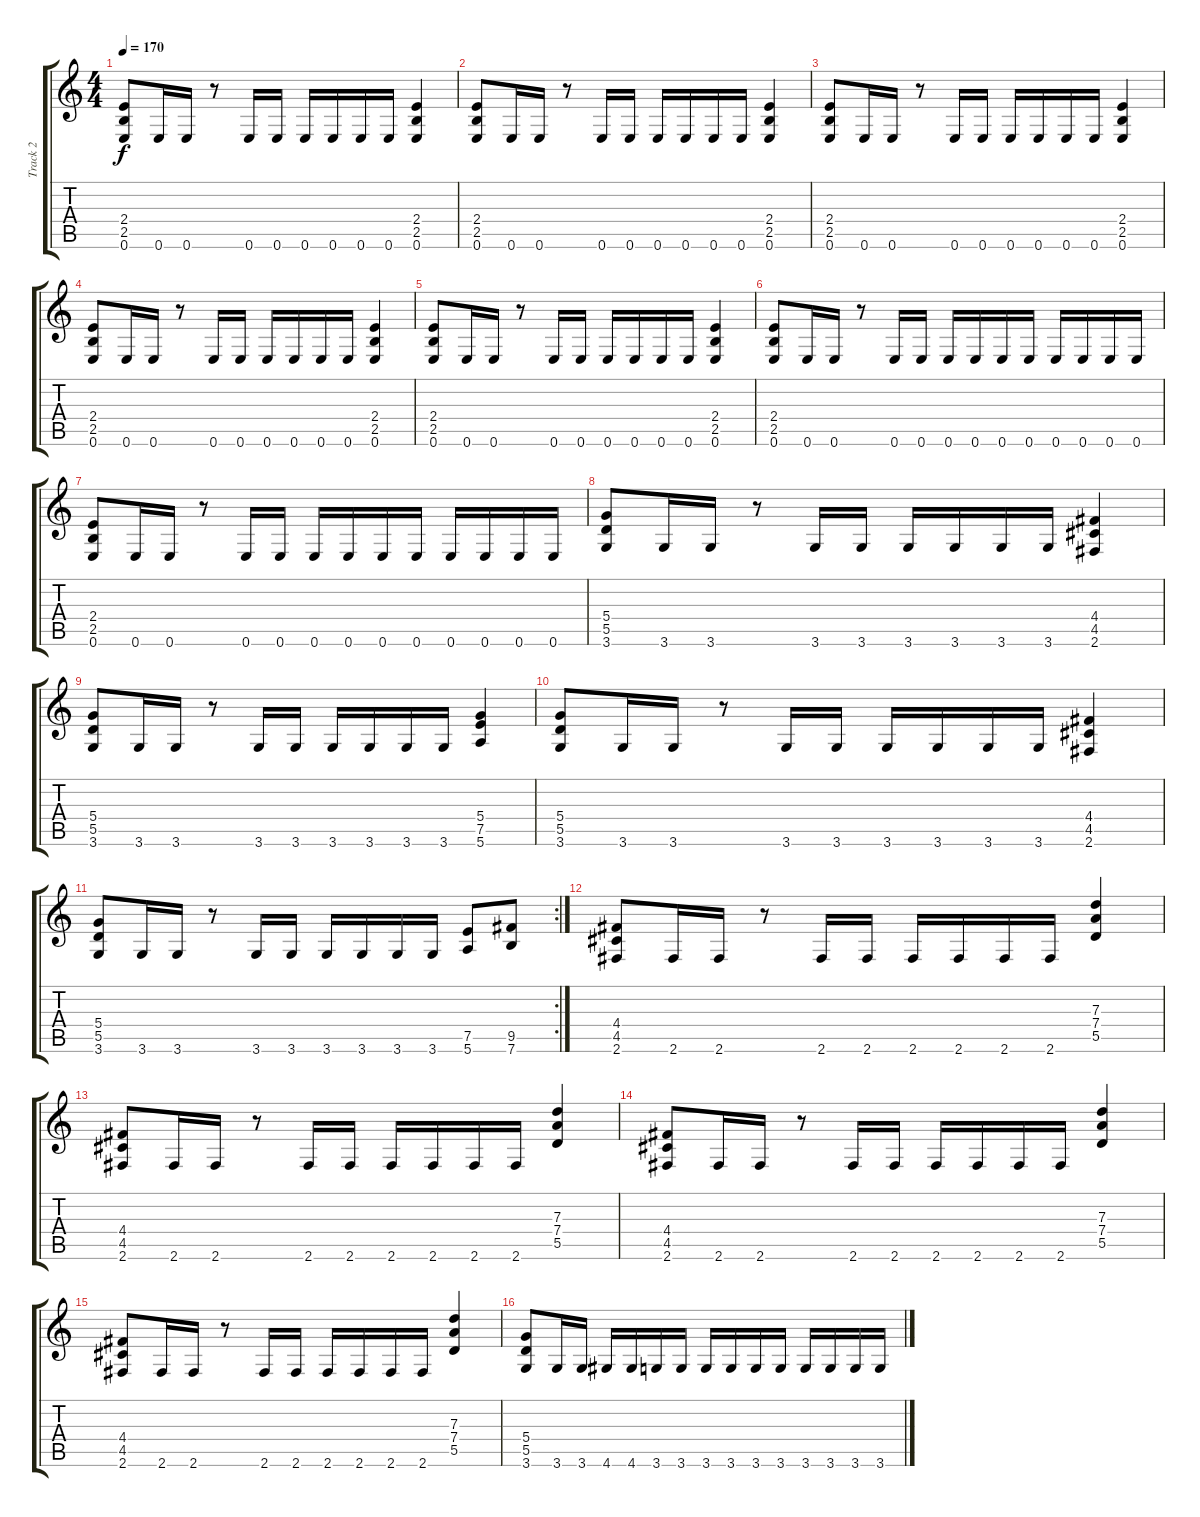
\track ("Track 2" "Track 2") {instrument distortionguitar}
\staff {score tabs}
\tuning (E4 B3 G3 D3 A2 E2) {hide}
\ts (4 4)
\tempo 170
\clef g2
\ks c
(2.4 2.5 0.6).8{dy f} 0.6.16 0.6.16 r.8 0.6.16 0.6.16 0.6.16 0.6.16 0.6.16 0.6.16 (2.4 2.5 0.6).4 |
(2.4 2.5 0.6).8 0.6.16 0.6.16 r.8 0.6.16 0.6.16 0.6.16 0.6.16 0.6.16 0.6.16 (2.4 2.5 0.6).4 |
(2.4 2.5 0.6).8 0.6.16 0.6.16 r.8 0.6.16 0.6.16 0.6.16 0.6.16 0.6.16 0.6.16 (2.4 2.5 0.6).4 |
(2.4 2.5 0.6).8 0.6.16 0.6.16 r.8 0.6.16 0.6.16 0.6.16 0.6.16 0.6.16 0.6.16 (2.4 2.5 0.6).4 |
(2.4 2.5 0.6).8 0.6.16 0.6.16 r.8 0.6.16 0.6.16 0.6.16 0.6.16 0.6.16 0.6.16 (2.4 2.5 0.6).4 |
(2.4 2.5 0.6).8 0.6.16 0.6.16 r.8 0.6.16 0.6.16 0.6.16 0.6.16 0.6.16 0.6.16 0.6.16 0.6.16 0.6.16 0.6.16 |
(2.4 2.5 0.6).8 0.6.16 0.6.16 r.8 0.6.16 0.6.16 0.6.16 0.6.16 0.6.16 0.6.16 0.6.16 0.6.16 0.6.16 0.6.16 |
(5.4 5.5 3.6).8 3.6.16 3.6.16 r.8 3.6.16 3.6.16 3.6.16 3.6.16 3.6.16 3.6.16 (4.4 4.5 2.6).4 |
(5.4 5.5 3.6).8 3.6.16 3.6.16 r.8 3.6.16 3.6.16 3.6.16 3.6.16 3.6.16 3.6.16 (5.4 7.5 5.6).4 |
(5.4 5.5 3.6).8 3.6.16 3.6.16 r.8 3.6.16 3.6.16 3.6.16 3.6.16 3.6.16 3.6.16 (4.4 4.5 2.6).4 |
\rc 2
(5.4 5.5 3.6).8 3.6.16 3.6.16 r.8 3.6.16 3.6.16 3.6.16 3.6.16 3.6.16 3.6.16 (7.5 5.6).8 (9.5 7.6).8 |
(4.4 4.5 2.6).8 2.6.16 2.6.16 r.8 2.6.16 2.6.16 2.6.16 2.6.16 2.6.16 2.6.16 (7.3 7.4 5.5).4 |
(4.4 4.5 2.6).8 2.6.16 2.6.16 r.8 2.6.16 2.6.16 2.6.16 2.6.16 2.6.16 2.6.16 (7.3 7.4 5.5).4 |
(4.4 4.5 2.6).8 2.6.16 2.6.16 r.8 2.6.16 2.6.16 2.6.16 2.6.16 2.6.16 2.6.16 (7.3 7.4 5.5).4 |
(4.4 4.5 2.6).8 2.6.16 2.6.16 r.8 2.6.16 2.6.16 2.6.16 2.6.16 2.6.16 2.6.16 (7.3 7.4 5.5).4 |
(5.4 5.5 3.6).8 3.6.16 3.6.16 4.6.16 4.6.16 3.6.16 3.6.16 3.6.16 3.6.16 3.6.16 3.6.16 3.6.16 3.6.16 3.6.16 3.6.16
